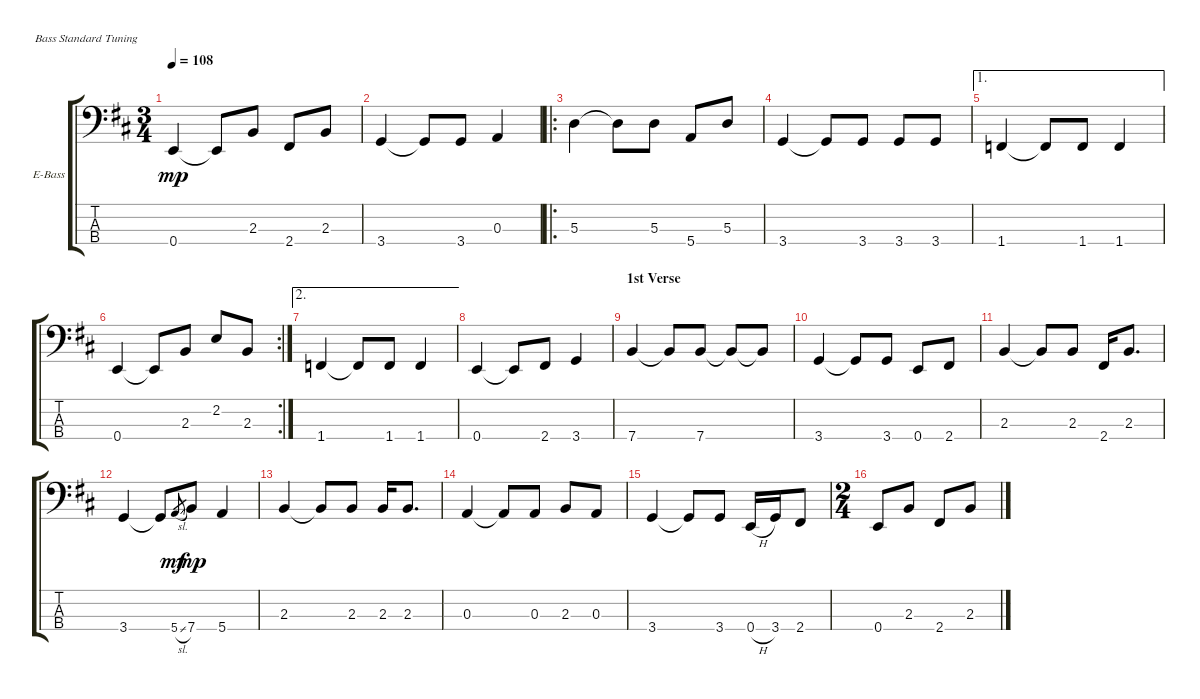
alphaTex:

\bracketExtendMode groupsimilarinstruments
\firstSystemTrackNameOrientation horizontal
\otherSystemsTrackNameOrientation horizontal
\track ("Bass" "E-Bass") {instrument electricbasspick}
\staff {score tabs}
\tuning (G2 D2 A1 E1)
\ts (3 4)
\tempo 108
\clef f4
\scale
1.06305
\ks d
0.4.4{dy mp} 0.4{t}.8 2.3.8 2.4.8 2.3.8 |
\scale
0.936948 3.4.4 3.4{t}.8 3.4.8 0.3.4 |
\ro
\scale
1.06305 5.3.4 5.3{t}.8 5.3.8 5.4.8 5.3.8 |
\scale
0.936948 3.4.4 3.4{t}.8 3.4.8 3.4.8 3.4.8 |
\ae 1
\scale
1.06305 1.4.4 1.4{t}.8 1.4.8 1.4.4 |
\rc 2
\scale
0.936948 0.4.4 0.4{t}.8 2.3.8 2.2.8 2.3.8 |
\ae 2
\scale
1.06305 1.4.4 1.4{t}.8 1.4.8 1.4.4 |
\scale
0.936948 0.4.4 0.4{t}.8 2.4.8 3.4.4 |
\section ("" "1st Verse")
\scale
1.06305 7.4.4 7.4{t}.8 7.4.8 7.4{t}.8 7.4{t}.8 |
\scale
0.936948 3.4.4 3.4{t}.8 3.4.8 0.4.8 2.4.8 |
\scale
1.06305 2.3.4 2.3{t}.8 2.3.8 2.4.16 2.3.8{d} |
\scale
0.936948 3.4.4 3.4{t}.8 5.4{sl}.8{gr dy mf} 7.4.8{dy mp} 5.4.4 |
\scale
1.06305 2.3.4 2.3{t}.8 2.3.8 2.3.16 2.3.8{d} |
\scale
0.936948 0.3.4 0.3{t}.8 0.3.8 2.3.8 0.3.8 |
\scale
1.06305 3.4.4 3.4{t}.8 3.4.8 0.4{h}.16 3.4.16 2.4.8 |
\ts (2 4)
\beaming (8 2 2 2)
\scale
0.936948 0.4.8 2.3.8 2.4.8 2.3.8
